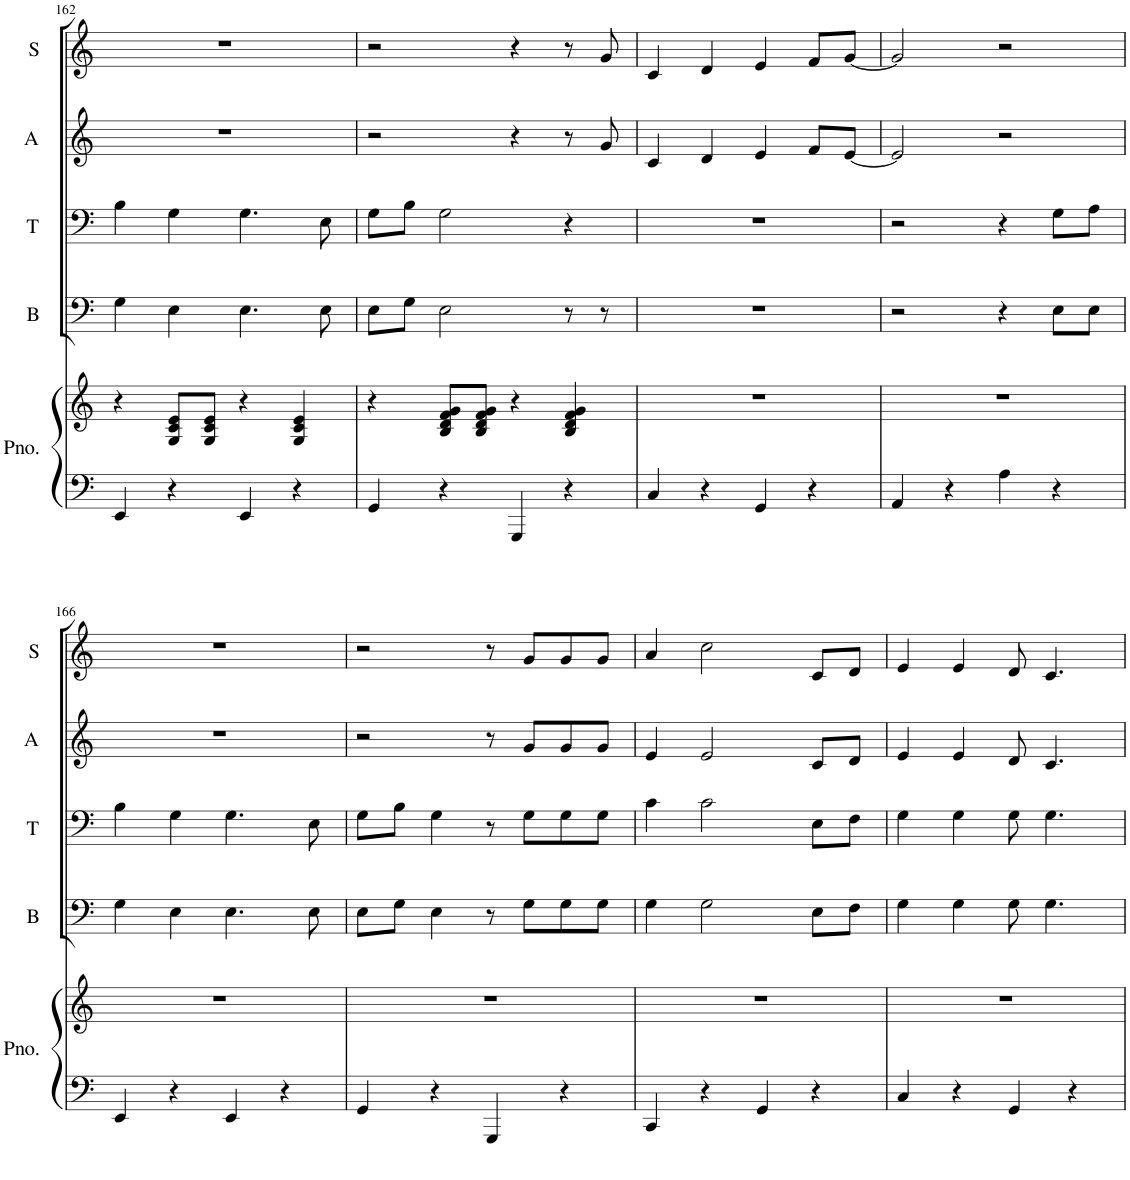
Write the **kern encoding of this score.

**kern	**kern	**kern	**kern	**kern	**kern
*part5	*part5	*part4	*part3	*part2	*part1
*staff6	*staff5	*staff4	*staff3	*staff2	*staff1
*I"Piano	*	*I"Bass	*I"Tenor	*I"Alto	*I"Soprano
*I'Pno.	*	*I'B	*I'T	*I'A	*I'S
!!LO:PB:g=z
*clefF4	*clefG2	*clefF4	*clefF4	*clefG2	*clefG2
*k[]	*k[]	*k[]	*k[]	*k[]	*k[]
*M4/4	*M4/4	*M4/4	*M4/4	*M4/4	*M4/4
=162	=162	=162	=162	=162	=162
4EE/	4r	4G\	4B\	1r	1r
4r	8G/ 8c/ 8e/L	4E\	4G\	.	.
.	8G/ 8c/ 8e/J	.	.	.	.
4EE/	4r	4.E\	4.G\	.	.
4r	4G/ 4c/ 4e/	.	.	.	.
.	.	8E\	8E\	.	.
=163	=163	=163	=163	=163	=163
4GG/	4r	8E\L	8G\L	2r	2r
.	.	8G\J	8B\J	.	.
4r	8B/ 8d/ 8f/ 8g/L	2E\	2G\	.	.
.	8B/ 8d/ 8f/ 8g/J	.	.	.	.
4GGG/	4r	.	.	4r	4r
4r	4B/ 4d/ 4f/ 4g/	8r	4r	8r	8r
.	.	8r	.	8g/	8g/
=164	=164	=164	=164	=164	=164
4C/	1r	1r	1r	4c/	4c/
4r	.	.	.	4d/	4d/
4GG/	.	.	.	4e/	4e/
4r	.	.	.	8f/L	8f/L
.	.	.	.	[8e/J	[8g/J
=165	=165	=165	=165	=165	=165
4AA/	1r	2r	2r	2e/]	2g/]
4r	.	.	.	.	.
4A\	.	4r	4r	2r	2r
4r	.	8E\L	8G\L	.	.
.	.	8E\J	8A\J	.	.
!!LO:LB:g=z
=166	=166	=166	=166	=166	=166
4EE/	1r	4G\	4B\	1r	1r
4r	.	4E\	4G\	.	.
4EE/	.	4.E\	4.G\	.	.
4r	.	.	.	.	.
.	.	8E\	8E\	.	.
=167	=167	=167	=167	=167	=167
4GG/	1r	8E\L	8G\L	2r	2r
.	.	8G\J	8B\J	.	.
4r	.	4E\	4G\	.	.
4GGG/	.	8r	8r	8r	8r
.	.	8G\L	8G\L	8g/L	8g/L
4r	.	8G\	8G\	8g/	8g/
.	.	8G\J	8G\J	8g/J	8g/J
=168	=168	=168	=168	=168	=168
4CC/	1r	4G\	4c\	4e/	4a/
4r	.	2G\	2c\	2e/	2cc\
4GG/	.	.	.	.	.
4r	.	8E\L	8E\L	8c/L	8c/L
.	.	8F\J	8F\J	8d/J	8d/J
=169	=169	=169	=169	=169	=169
4C/	1r	4G\	4G\	4e/	4e/
4r	.	4G\	4G\	4e/	4e/
4GG/	.	8G\	8G\	8d/	8d/
.	.	4.G\	4.G\	4.c/	4.c/
4r	.	.	.	.	.
=	=	=	=	=	=
*-	*-	*-	*-	*-	*-
